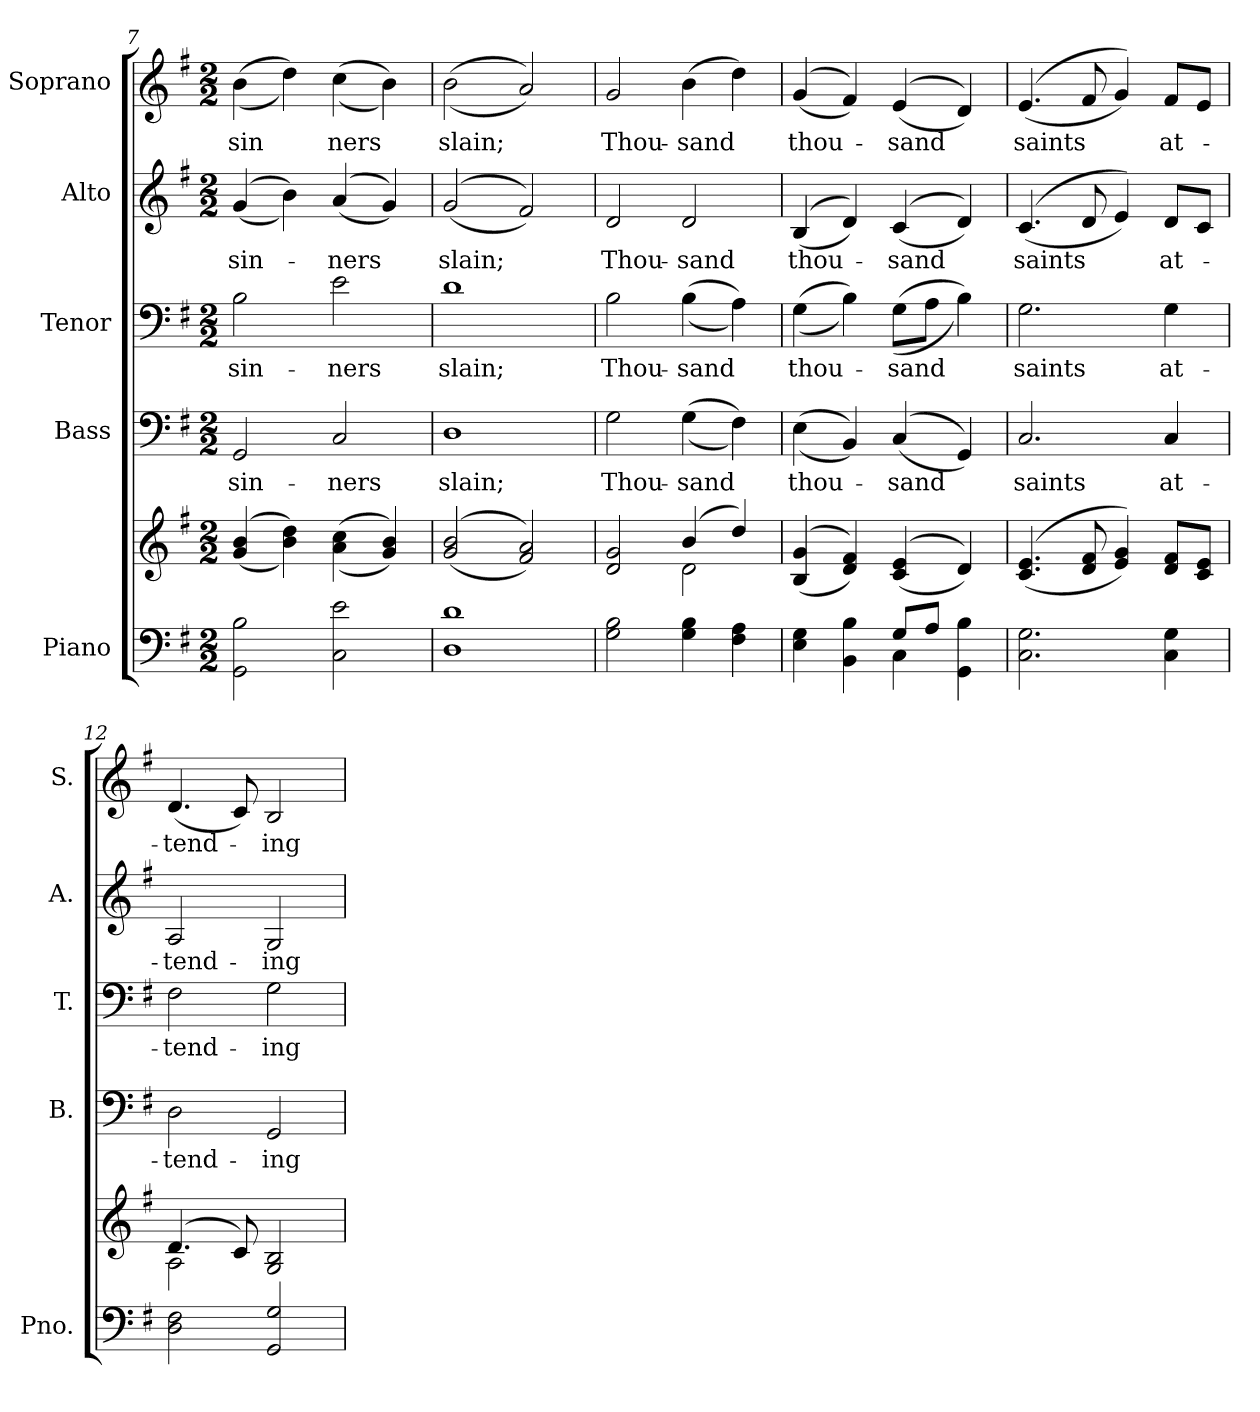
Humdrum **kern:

**kern	**kern	**kern	**text	**kern	**text	**kern	**text	**kern	**text
*part5	*part5	*part4	*part4	*part3	*part3	*part2	*part2	*part1	*part1
*staff6	*staff5	*staff4	*staff4	*staff3	*staff3	*staff2	*staff2	*staff1	*staff1
*I"Piano	*	*I"Bass	*	*I"Tenor	*	*I"Alto	*	*I"Soprano	*
*I'Pno.	*	*I'B.	*	*I'T.	*	*I'A.	*	*I'S.	*
!!LO:PB:g=z
*clefF4	*clefG2	*clefF4	*	*clefF4	*	*clefG2	*	*clefG2	*
*k[f#]	*k[f#]	*k[f#]	*	*k[f#]	*	*k[f#]	*	*k[f#]	*
*G:	*G:	*G:	*	*G:	*	*G:	*	*G:	*
*M2/2	*M2/2	*M2/2	*	*M2/2	*	*M2/2	*	*M2/2	*
=7	=7	=7	=7	=7	=7	=7	=7	=7	=7
!	!	!	!LO:LY:b:color=#000000	!	!	!	!	!	!
!	!	!	!	!	!LO:LY:b:color=#000000	!	!	!	!
!	!	!	!	!	!	!	!LO:LY:b:color=#000000	!	!
!	!	!	!	!	!	!	!	!	!LO:LY:b:color=#000000
2GGi\ 2Bi	((4gi/ 4bi	2GGi/	sin-	2Bi\	sin-	((4gi/	sin-	((4bi\	sin
.	4bi\ 4ddi))	.	.	.	.	4bi\))	.	4ddi\))	.
!	!	!	!LO:LY:b:color=#000000	!	!	!	!	!	!
!	!	!	!	!	!LO:LY:b:color=#000000	!	!	!	!
!	!	!	!	!	!	!	!LO:LY:b:color=#000000	!	!
!	!	!	!	!	!	!	!	!	!LO:LY:b:color=#000000
2Ci\ 2ei	((4ai\ 4cci	2Ci/	-ners	2ei\	-ners	((4ai/	-ners	((4cci\	ners
.	4gi/ 4bi))	.	.	.	.	4gi/))	.	4bi\))	.
=8	=8	=8	=8	=8	=8	=8	=8	=8	=8
!	!	!	!LO:LY:b:color=#000000	!	!	!	!	!	!
!	!	!	!	!	!LO:LY:b:color=#000000	!	!	!	!
!	!	!	!	!	!	!	!LO:LY:b:color=#000000	!	!
!	!	!	!	!	!	!	!	!	!LO:LY:b:color=#000000
1Di 1di	((2gi/ 2bi	1Di	slain;	1di	slain;	((2gi/	slain;	((2bi\	slain;
.	2f#i/ 2ai))	.	.	.	.	2f#i/))	.	2ai/))	.
=9	=9	=9	=9	=9	=9	=9	=9	=9	=9
*	*^	*	*	*	*	*	*	*	*
!	!	!	!	!LO:LY:b:color=#000000	!	!	!	!	!	!
!	!	!	!	!	!	!LO:LY:b:color=#000000	!	!	!	!
!	!	!	!	!	!	!	!	!LO:LY:b:color=#000000	!	!
!	!	!	!	!	!	!	!	!	!	!LO:LY:b:color=#000000
2Gi\ 2Bi	2di/ 2gi	2ryy	2Gi\	Thou-	2Bi\	Thou-	2di/	Thou-	2gi/	Thou-
!	!	!	!	!LO:LY:b:color=#000000	!	!	!	!	!	!
!	!	!	!	!	!	!LO:LY:b:color=#000000	!	!	!	!
!	!	!	!	!	!	!	!	!LO:LY:b:color=#000000	!	!
!	!	!	!	!	!	!	!	!	!	!LO:LY:b:color=#000000
4Gi\ 4Bi	(4bi/	2di\	((4Gi\	-sand	((4Bi\	-sand	2di/	-sand	(4bi\	-sand
4F#i\ 4Ai	4ddi/)	.	4F#i\))	.	4Ai\))	.	.	.	4ddi\)	.
*	*v	*v	*	*	*	*	*	*	*	*
!!LO:PB:g=z
=10	=10	=10	=10	=10	=10	=10	=10	=10	=10
*^	*	*	*	*	*	*	*	*	*
!	!	!	!	!LO:LY:b:color=#000000	!	!	!	!	!	!
!	!	!	!	!	!	!LO:LY:b:color=#000000	!	!	!	!
!	!	!	!	!	!	!	!	!LO:LY:b:color=#000000	!	!
!	!	!	!	!	!	!	!	!	!	!LO:LY:b:color=#000000
4Ei\ 4Gi	2ryy	((4Bi/ 4gi	((4Ei\	thou-	((4Gi\	thou-	((4Bi/	thou-	((4gi/	thou-
4BBi\ 4Bi	.	4di/ 4f#i))	4BBi/))	.	4Bi\))	.	4di/))	.	4f#i/))	.
!	!	!	!	!LO:LY:b:color=#000000	!	!	!	!	!	!
!	!	!	!	!	!	!LO:LY:b:color=#000000	!	!	!	!
!	!	!	!	!	!	!	!	!LO:LY:b:color=#000000	!	!
!	!	!	!	!	!	!	!	!	!	!LO:LY:b:color=#000000
8Gi/L	4Ci\	((4ci/ 4ei	((4Ci/	-sand	((8Gi\L	-sand	((4ci/	-sand	((4ei/	-sand
8Ai/J	.	.	.	.	8Ai\J	.	.	.	.	.
4GGi\ 4Bi	4ryy	4di/))	4GGi/))	.	4Bi\))	.	4di/))	.	4di/))	.
*v	*v	*	*	*	*	*	*	*	*	*
=11	=11	=11	=11	=11	=11	=11	=11	=11	=11
*^	*	*	*	*	*	*	*	*	*
!	!	!	!	!LO:LY:b:color=#000000	!	!	!	!	!	!
*v	*v	*	*	*	*	*	*	*	*	*
*^	*	*	*	*	*	*	*	*	*
!	!	!	!	!	!	!LO:LY:b:color=#000000	!	!	!	!
*v	*v	*	*	*	*	*	*	*	*	*
*^	*	*	*	*	*	*	*	*	*
!	!	!	!	!	!	!	!	!LO:LY:b:color=#000000	!	!
*v	*v	*	*	*	*	*	*	*	*	*
*^	*	*	*	*	*	*	*	*	*
!	!	!	!	!	!	!	!	!	!	!LO:LY:b:color=#000000
*v	*v	*	*	*	*	*	*	*	*	*
2.Ci\ 2.Gi	((4.ci/ 4.ei	2.Ci/	saints	2.Gi\	saints	((4.ci/	saints	((4.ei/	saints
.	8di/ 8f#i	.	.	.	.	8di/	.	8f#i/	.
.	4ei/ 4gi))	.	.	.	.	4ei/))	.	4gi/))	.
!	!	!	!LO:LY:b:color=#000000	!	!	!	!	!	!
!	!	!	!	!	!LO:LY:b:color=#000000	!	!	!	!
!	!	!	!	!	!	!	!LO:LY:b:color=#000000	!	!
!	!	!	!	!	!	!	!	!	!LO:LY:b:color=#000000
4Ci\ 4Gi	8di/ 8f#iL	4Ci/	at-	4Gi\	at-	8di/L	at-	8f#i/L	at-
.	8ci/ 8eiJ	.	.	.	.	8ci/J	.	8ei/J	.
=12	=12	=12	=12	=12	=12	=12	=12	=12	=12
*	*^	*	*	*	*	*	*	*	*
!	!	!	!	!LO:LY:b:color=#000000	!	!	!	!	!	!
!	!	!	!	!	!	!LO:LY:b:color=#000000	!	!	!	!
!	!	!	!	!	!	!	!	!LO:LY:b:color=#000000	!	!
!	!	!	!	!	!	!	!	!	!	!LO:LY:b:color=#000000
2Di\ 2F#i	(4.di/	2Ai\	2Di\	-tend-	2F#i\	-tend-	2Ai/	-tend-	(4.di/	-tend-
.	8ci/)	.	.	.	.	.	.	.	8ci/)	.
!	!	!	!	!LO:LY:b:color=#000000	!	!	!	!	!	!
!	!	!	!	!	!	!LO:LY:b:color=#000000	!	!	!	!
!	!	!	!	!	!	!	!	!LO:LY:b:color=#000000	!	!
!	!	!	!	!	!	!	!	!	!	!LO:LY:b:color=#000000
2GGi/ 2Gi	2Gi/ 2Bi	2ryy	2GGi/	-ing	2Gi\	-ing	2Gi/	-ing	2Bi/	-ing
*	*v	*v	*	*	*	*	*	*	*	*
=	=	=	=	=	=	=	=	=	=
*-	*-	*-	*-	*-	*-	*-	*-	*-	*-
